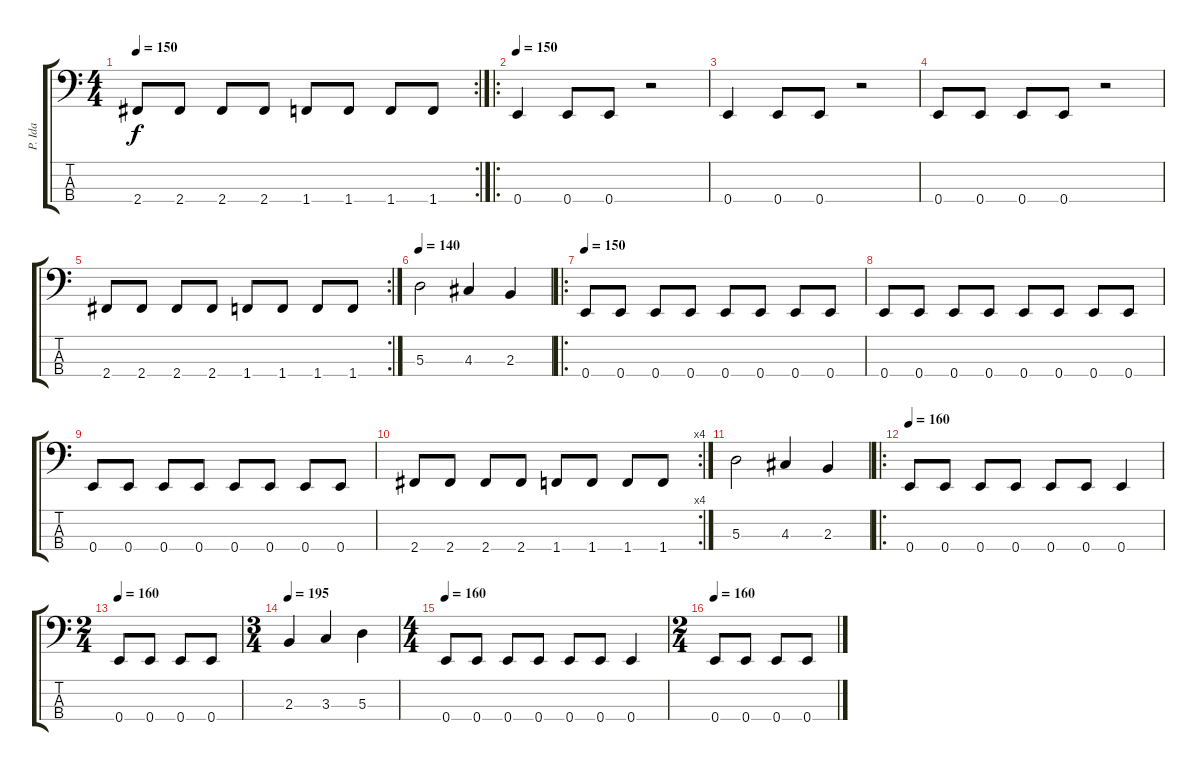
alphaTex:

\track ("P. Ida" "P. Ida") {instrument electricbasspick}
\staff {score tabs}
\tuning (G2 D2 A1 E1) {hide}
\rc 2
\ts (4 4)
\tempo 150
\clef f4
\ks c
2.4.8{dy f} 2.4.8 2.4.8 2.4.8 1.4.8 1.4.8 1.4.8 1.4.8 |
\ro
\tempo 150
0.4.4 0.4.8 0.4.8 r.2 |
0.4.4 0.4.8 0.4.8 r.2 |
0.4.8 0.4.8 0.4.8 0.4.8 r.2 |
\rc 2
2.4.8 2.4.8 2.4.8 2.4.8 1.4.8 1.4.8 1.4.8 1.4.8 |
\tempo 140
5.3.2 4.3.4 2.3.4 |
\ro
\tempo 150
0.4.8 0.4.8 0.4.8 0.4.8 0.4.8 0.4.8 0.4.8 0.4.8 |
0.4.8 0.4.8 0.4.8 0.4.8 0.4.8 0.4.8 0.4.8 0.4.8 |
0.4.8 0.4.8 0.4.8 0.4.8 0.4.8 0.4.8 0.4.8 0.4.8 |
\rc 4
2.4.8 2.4.8 2.4.8 2.4.8 1.4.8 1.4.8 1.4.8 1.4.8 |
5.3.2 4.3.4 2.3.4 |
\ro
\tempo 160
0.4.8 0.4.8 0.4.8 0.4.8 0.4.8 0.4.8 0.4.4 |
\ts (2 4)
\tempo 160
0.4.8 0.4.8 0.4.8 0.4.8 |
\ts (3 4)
\tempo 195
2.3.4 3.3.4 5.3.4 |
\ts (4 4)
\tempo 160
0.4.8 0.4.8 0.4.8 0.4.8 0.4.8 0.4.8 0.4.4 |
\ts (2 4)
\tempo 160
0.4.8 0.4.8 0.4.8 0.4.8
